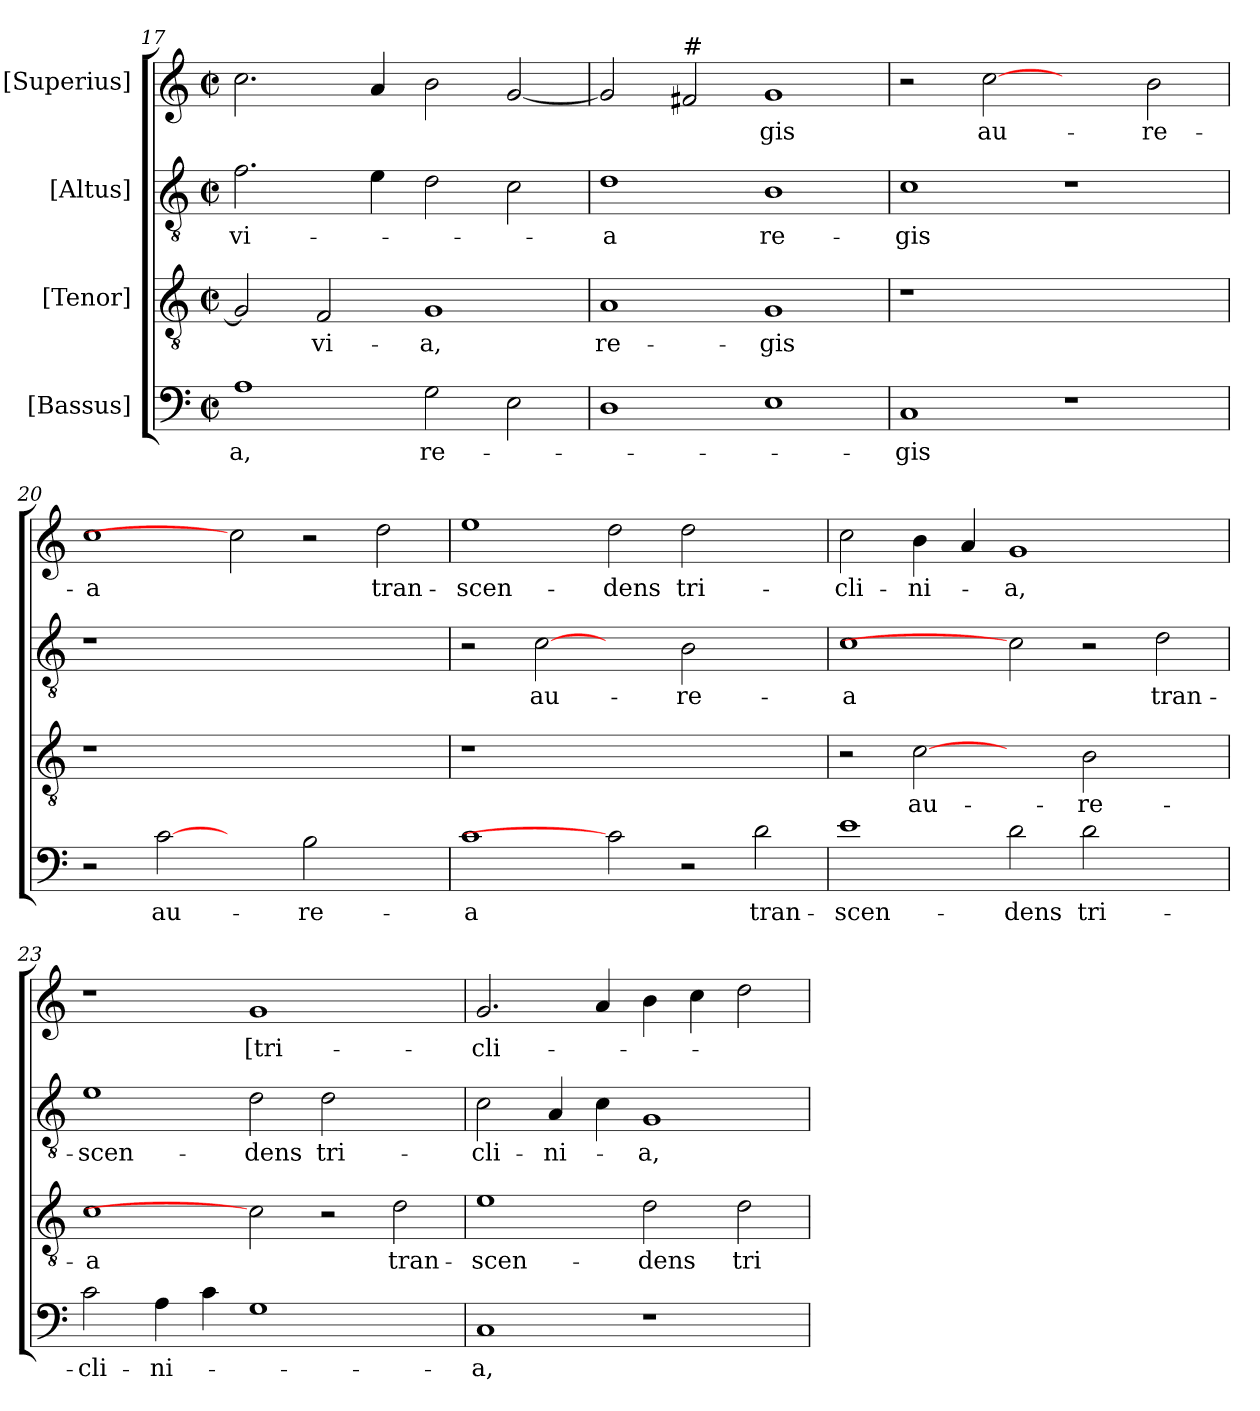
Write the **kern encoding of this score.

**kern	**text	**kern	**text	**kern	**text	**kern	**text
*part4	*part4	*part3	*part3	*part2	*part2	*part1	*part1
*staff4	*staff4	*staff3	*staff3	*staff2	*staff2	*staff1	*staff1
*I"[Bassus]	*	*I"[Tenor]	*	*I"[Altus]	*	*I"[Superius]	*
*clefF4	*	*clefGv2	*	*clefGv2	*	*clefG2	*
*	*	*ITrd7c12	*	*ITrd7c12	*	*	*
*k[]	*	*k[]	*	*k[]	*	*k[]	*
*C:	*	*C:	*	*C:	*	*C:	*
*M2/2	*	*M2/2	*	*M2/2	*	*M2/2	*
*met(c|)	*	*met(c|)	*	*met(c|)	*	*met(c|)	*
=17	=17	=17	=17	=17	=17	=17	=17
!	!LO:LY:b:color=#000000	!	!	!	!	!	!
!	!	!	!	!	!LO:LY:b:color=#000000	!	!
1Ai	-a,	2GGi/]	.	2.Fi\	-vi-	2.cci\	.
!	!	!	!LO:LY:b:color=#000000	!	!	!	!
.	.	2FFi/	-vi-	.	.	.	.
.	.	.	.	4Ei\	.	4ai/	.
!	!LO:LY:b:color=#000000	!	!	!	!	!	!
!	!	!	!LO:LY:b:color=#000000	!	!	!	!
2Gi\	re-	1GGi	-a,	2Di\	.	2bi\	.
2Ei\	.	.	.	2Ci\	.	[<2gi/	.
=18	=18	=18	=18	=18	=18	=18	=18
!	!	!	!LO:LY:b:color=#000000	!	!	!	!
!	!	!	!	!	!LO:LY:b:color=#000000	!	!
1Di	.	1AAi	re-	1Di	-a	2gi/]	.
!	!	!	!	!	!	!LO:TX:a:t=#	!
.	.	.	.	.	.	2f#i/	.
!	!	!	!LO:LY:b:color=#000000	!	!	!	!
!	!	!	!	!	!LO:LY:b:color=#000000	!	!
!	!	!	!	!	!	!	!LO:LY:b:color=#000000
1Ei	.	1GGi	-gis	1BBi	re-	1gi	-gis
!!LO:PB:g=z
=19	=19	=19	=19	=19	=19	=19	=19
!	!LO:LY:b:color=#000000	!LO:N:vis=1	!	!	!	!	!
!	!	!	!	!	!LO:LY:b:color=#000000	!	!
1Ci	-gis	1r	.	1Ci	-gis	2r	.
!	!	!	!	!	!	!	!LO:LY:b:color=#000000
.	.	.	.	.	.	[2cci	au-
1r	.	1ryy	.	1r	.	2ryy	.
!	!	!	!	!	!	!	!LO:LY:b:color=#000000
.	.	.	.	.	.	2bi\	-re-
=20	=20	=20	=20	=20	=20	=20	=20
!	!	!LO:N:vis=1	!	!LO:N:vis=1	!	!	!
!	!	!	!	!	!	!	!LO:LY:b:color=#000000
2r	.	1r	.	1r	.	1cci	-a
!	!LO:LY:b:color=#000000	!	!	!	!	!	!
[2ci	au-	.	.	.	.	.	.
2ryy	.	1.ryy	.	1.ryy	.	2cci]	.
!	!LO:LY:b:color=#000000	!	!	!	!	!	!
2Bi\	-re-	.	.	.	.	2r	.
!	!	!	!	!	!	!	!LO:LY:b:color=#000000
2ryy	.	.	.	.	.	2ddi\	tran-
=21	=21	=21	=21	=21	=21	=21	=21
!	!LO:LY:b:color=#000000	!LO:N:vis=1	!	!	!	!	!
!	!	!	!	!	!	!	!LO:LY:b:color=#000000
1ci	-a	1r	.	2r	.	1eei	-scen-
!	!	!	!	!	!LO:LY:b:color=#000000	!	!
.	.	.	.	[2Ci	au-	.	.
!	!	!	!	!	!	!	!LO:LY:b:color=#000000
2ci]	.	1.ryy	.	2ryy	.	2ddi\	-dens
!	!	!	!	!	!LO:LY:b:color=#000000	!	!
!	!	!	!	!	!	!	!LO:LY:b:color=#000000
2r	.	.	.	2BBi\	-re-	2ddi\	tri-
!	!LO:LY:b:color=#000000	!	!	!	!	!	!
2di\	tran-	.	.	2ryy	.	2ryy	.
=22	=22	=22	=22	=22	=22	=22	=22
!	!LO:LY:b:color=#000000	!	!	!	!	!	!
!	!	!	!	!	!LO:LY:b:color=#000000	!	!
!	!	!	!	!	!	!	!LO:LY:b:color=#000000
1ei	-scen-	2r	.	1Ci	-a	2cci\	-cli-
!	!	!	!LO:LY:b:color=#000000	!	!	!	!
!	!	!	!	!	!	!	!LO:LY:b:color=#000000
.	.	[2Ci	au-	.	.	4bi\	-ni-
.	.	.	.	.	.	4ai/	.
!	!LO:LY:b:color=#000000	!	!	!	!	!	!
!	!	!	!	!	!	!	!LO:LY:b:color=#000000
2di\	-dens	2ryy	.	2Ci]	.	1gi	-a,
!	!LO:LY:b:color=#000000	!	!	!	!	!	!
!	!	!	!LO:LY:b:color=#000000	!	!	!	!
2di\	tri-	2BBi\	-re-	2r	.	.	.
!	!	!	!	!	!LO:LY:b:color=#000000	!	!
2ryy	.	2ryy	.	2Di\	tran-	2ryy	.
=23	=23	=23	=23	=23	=23	=23	=23
!	!LO:LY:b:color=#000000	!	!	!	!	!	!
!	!	!	!LO:LY:b:color=#000000	!	!	!	!
!	!	!	!	!	!LO:LY:b:color=#000000	!	!
2ci\	-cli-	1Ci	-a	1Ei	-scen-	1r	.
!	!LO:LY:b:color=#000000	!	!	!	!	!	!
4Ai\	-ni-	.	.	.	.	.	.
4ci\	.	.	.	.	.	.	.
!	!	!	!	!	!LO:LY:b:color=#000000	!	!
!	!	!	!	!	!	!	!LO:LY:b:color=#000000
1Gi	.	2Ci]	.	2Di\	-dens	1gi	[tri-
!	!	!	!	!	!LO:LY:b:color=#000000	!	!
.	.	2r	.	2Di\	tri-	.	.
!	!	!	!LO:LY:b:color=#000000	!	!	!	!
2ryy	.	2Di\	tran-	2ryy	.	2ryy	.
=24	=24	=24	=24	=24	=24	=24	=24
!	!LO:LY:b:color=#000000	!	!	!	!	!	!
!	!	!	!LO:LY:b:color=#000000	!	!	!	!
!	!	!	!	!	!LO:LY:b:color=#000000	!	!
!	!	!	!	!	!	!	!LO:LY:b:color=#000000
1Ci	-a,	1Ei	-scen-	2Ci\	-cli-	2.gi/	-cli-
!	!	!	!	!	!LO:LY:b:color=#000000	!	!
.	.	.	.	4AAi/	-ni-	.	.
.	.	.	.	4Ci\	.	4ai/	.
!	!	!	!LO:LY:b:color=#000000	!	!	!	!
!	!	!	!	!	!LO:LY:b:color=#000000	!	!
1r	.	2Di\	-dens	1GGi	-a,	4bi\	.
.	.	.	.	.	.	4cci\	.
!	!	!	!LO:LY:b:color=#000000	!	!	!	!
.	.	2Di\	tri-	.	.	2ddi\	.
=	=	=	=	=	=	=	=
*-	*-	*-	*-	*-	*-	*-	*-
